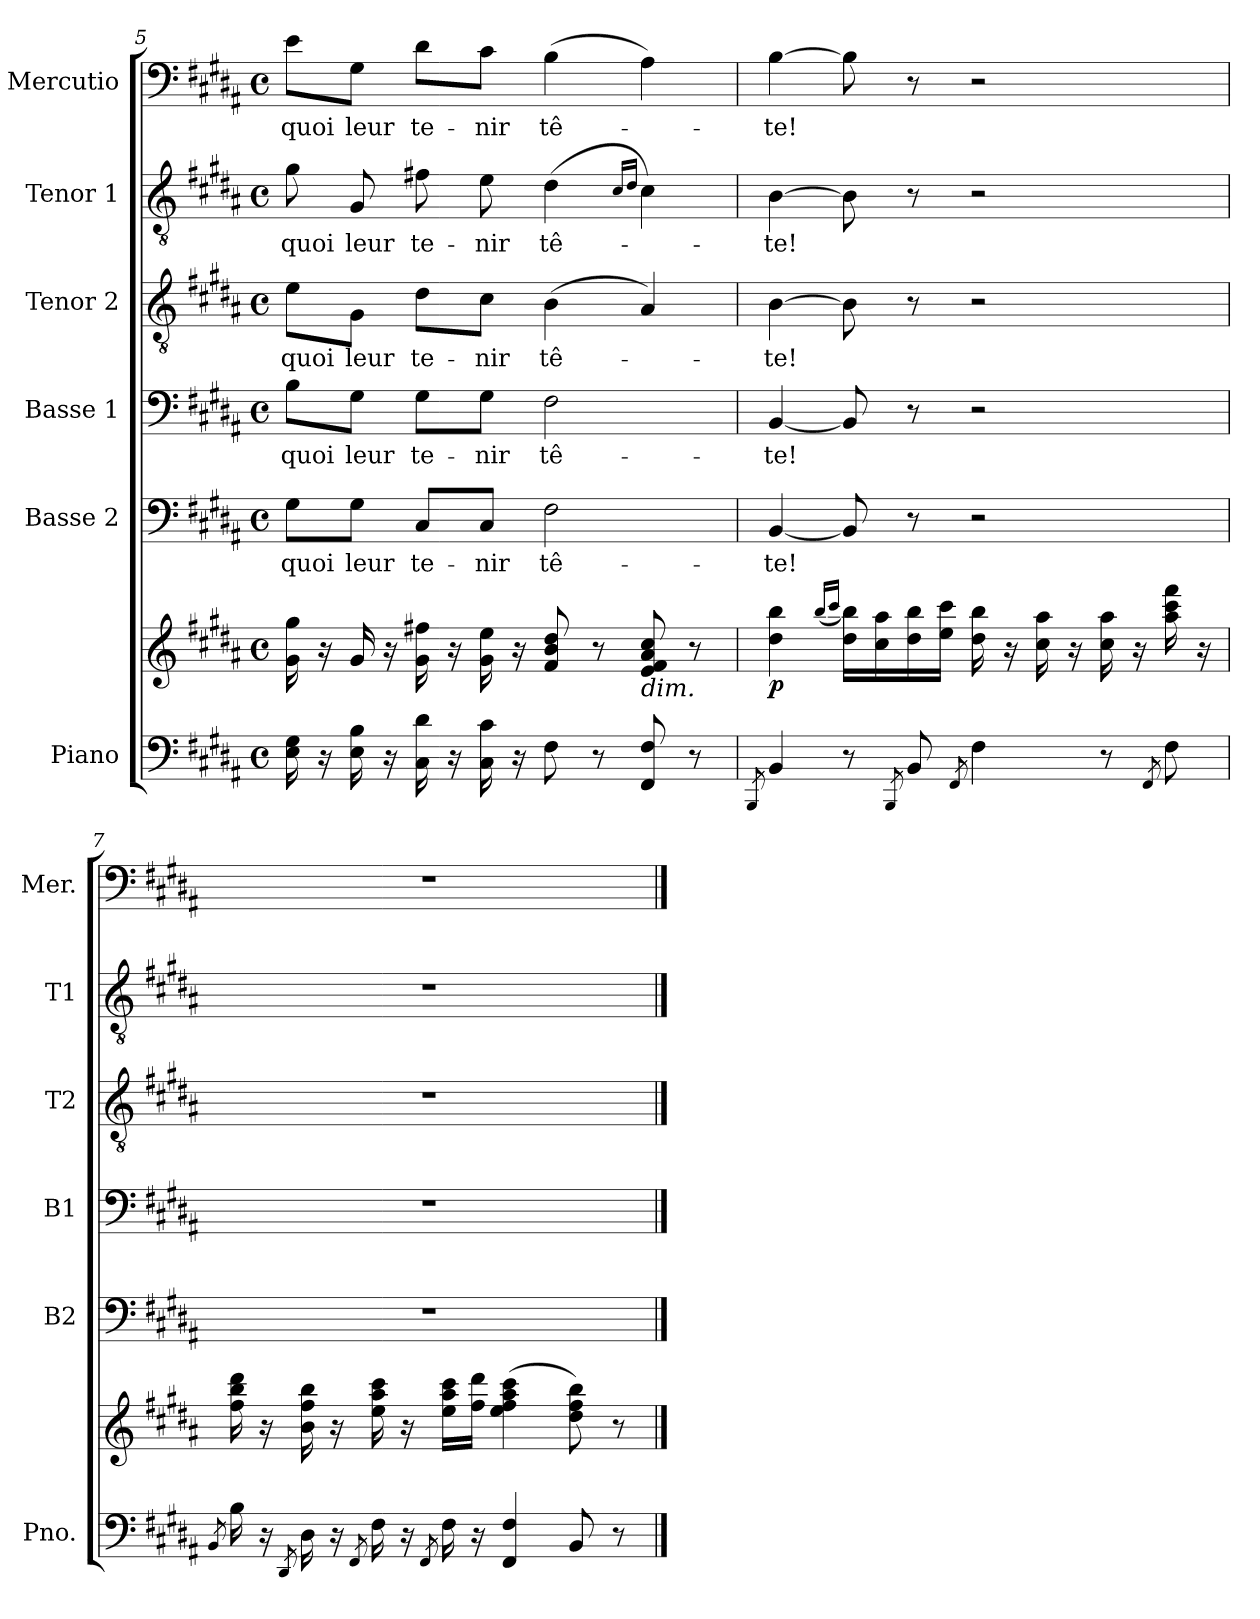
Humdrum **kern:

**kern	**kern	**dynam	**kern	**text	**kern	**text	**kern	**text	**kern	**text	**kern	**text
*part6	*part6	*part6	*part5	*part5	*part4	*part4	*part3	*part3	*part2	*part2	*part1	*part1
*staff7	*staff6	*staff6/7	*staff5	*staff5	*staff4	*staff4	*staff3	*staff3	*staff2	*staff2	*staff1	*staff1
*I"Piano	*	*	*I"Basse 2	*	*I"Basse 1	*	*I"Tenor 2	*	*I"Tenor 1	*	*I"Mercutio	*
*I'Pno.	*	*	*I'B2	*	*I'B1	*	*I'T2	*	*I'T1	*	*I'Mer.	*
!!LO:PB:g=z
*clefF4	*clefG2	*	*clefF4	*	*clefF4	*	*clefGv2	*	*clefGv2	*	*clefF4	*
*k[f#c#g#d#a#]	*k[f#c#g#d#a#]	*	*k[f#c#g#d#a#]	*	*k[f#c#g#d#a#]	*	*k[f#c#g#d#a#]	*	*k[f#c#g#d#a#]	*	*k[f#c#g#d#a#]	*
*M4/4	*M4/4	*	*M4/4	*	*M4/4	*	*M4/4	*	*M4/4	*	*M4/4	*
*met(c)	*met(c)	*	*met(c)	*	*met(c)	*	*met(c)	*	*met(c)	*	*met(c)	*
=5	=5	=5	=5	=5	=5	=5	=5	=5	=5	=5	=5	=5
!	!	!	!	!LO:LY:b	!	!LO:LY:b	!	!LO:LY:b	!	!LO:LY:b	!	!LO:LY:b
16E\ 16G#\	16g#\ 16gg#\	.	8G#\L	quoi	8B\L	quoi	8e\L	quoi	8g#\	quoi	8e\L	quoi
16r	16r	.	.	.	.	.	.	.	.	.	.	.
!	!	!	!	!LO:LY:b	!	!LO:LY:b	!	!LO:LY:b	!	!LO:LY:b	!	!LO:LY:b
16E\ 16B\	16g#/	.	8G#\J	leur	8G#\J	leur	8G#\J	leur	8G#/	leur	8G#\J	leur
16r	16r	.	.	.	.	.	.	.	.	.	.	.
!	!	!	!	!LO:LY:b	!	!LO:LY:b	!	!LO:LY:b	!	!LO:LY:b	!	!LO:LY:b
16C#\ 16d#\	16g#\ 16ff#X\	.	8C#/L	te-	8G#\L	te-	8d#\L	te-	8f#X\	te-	8d#\L	te-
16r	16r	.	.	.	.	.	.	.	.	.	.	.
!	!	!	!	!LO:LY:b	!	!LO:LY:b	!	!LO:LY:b	!	!LO:LY:b	!	!LO:LY:b
16C#\ 16c#\	16g#\ 16ee\	.	8C#/J	-nir	8G#\J	-nir	8c#\J	-nir	8e\	-nir	8c#\J	-nir
16r	16r	.	.	.	.	.	.	.	.	.	.	.
!	!	!	!	!LO:LY:b	!	!LO:LY:b	!	!LO:LY:b	!	!LO:LY:b	!	!LO:LY:b
8F#\	8f#/ 8b/ 8dd#/	.	2F#\	tê-	2F#\	tê-	(>4B\	tê-	(>4d#\	tê-	(>4B\	tê-
8r	8r	.	.	.	.	.	.	.	.	.	.	.
.	.	.	.	.	.	.	.	.	16qc#/LL	.	.	.
.	.	.	.	.	.	.	.	.	16qd#/JJ	.	.	.
!	!LO:TX:b:i:t=dim.	!	!	!	!	!	!	!	!	!	!	!
8FF#/ 8F#/	8e/ 8f#/ 8a#/ 8cc#/	.	.	.	.	.	4A#/)	.	4c#\)	.	4A#\)	.
8r	8r	.	.	.	.	.	.	.	.	.	.	.
=6	=6	=6	=6	=6	=6	=6	=6	=6	=6	=6	=6	=6
8qBBB/	.	.	.	.	.	.	.	.	.	.	.	.
!	!	!LO:DY:b	!	!LO:LY:b	!	!LO:LY:b	!	!LO:LY:b	!	!LO:LY:b	!	!LO:LY:b
4BB/	4dd#\ 4bb\	p	[4BB/	-te!	[4BB/	-te!	[4B\	-te!	[4B\	-te!	[4B\	-te!
.	(<16qbb/LL	.	.	.	.	.	.	.	.	.	.	.
.	16qccc#/JJ	.	.	.	.	.	.	.	.	.	.	.
8r	16dd#\ 16bb\LL)	.	8BB/]	.	8BB/]	.	8B\]	.	8B\]	.	8B\]	.
.	16cc#\ 16aa#\	.	.	.	.	.	.	.	.	.	.	.
8qBBB/	.	.	.	.	.	.	.	.	.	.	.	.
8BB/	16dd#\ 16bb\	.	8r	.	8r	.	8r	.	8r	.	8r	.
.	16ee\ 16ccc#\JJ	.	.	.	.	.	.	.	.	.	.	.
8qFF#/	.	.	.	.	.	.	.	.	.	.	.	.
4F#\	16dd#\ 16bb\	.	2r	.	2r	.	2r	.	2r	.	2r	.
.	16r	.	.	.	.	.	.	.	.	.	.	.
.	16cc#\ 16aa#\	.	.	.	.	.	.	.	.	.	.	.
.	16r	.	.	.	.	.	.	.	.	.	.	.
8r	16cc#\ 16aa#\	.	.	.	.	.	.	.	.	.	.	.
.	16r	.	.	.	.	.	.	.	.	.	.	.
8qFF#/	.	.	.	.	.	.	.	.	.	.	.	.
8F#\	16aa#\ 16ccc#\ 16fff#\	.	.	.	.	.	.	.	.	.	.	.
.	16r	.	.	.	.	.	.	.	.	.	.	.
!!LO:PB:g=z
=7	=7	=7	=7	=7	=7	=7	=7	=7	=7	=7	=7	=7
8qBB/	.	.	.	.	.	.	.	.	.	.	.	.
16B\	16ff#\ 16bb\ 16ddd#\	.	1r	.	1r	.	1r	.	1r	.	1r	.
16r	16r	.	.	.	.	.	.	.	.	.	.	.
8qDD#/	.	.	.	.	.	.	.	.	.	.	.	.
16D#\	16b\ 16ff#\ 16bb\	.	.	.	.	.	.	.	.	.	.	.
16r	16r	.	.	.	.	.	.	.	.	.	.	.
8qFF#/	.	.	.	.	.	.	.	.	.	.	.	.
16F#\	16ee\ 16aa#\ 16ccc#\	.	.	.	.	.	.	.	.	.	.	.
16r	16r	.	.	.	.	.	.	.	.	.	.	.
8qFF#/	.	.	.	.	.	.	.	.	.	.	.	.
16F#\	16ee\ 16aa#\ 16ccc#\LL	.	.	.	.	.	.	.	.	.	.	.
16r	16ff#\ 16ddd#\JJ	.	.	.	.	.	.	.	.	.	.	.
4FF#/ 4F#/	(>4ee\ 4ff#\ 4aa#\ 4ccc#\	.	.	.	.	.	.	.	.	.	.	.
8BB/	8dd#\ 8ff#\ 8bb\)	.	.	.	.	.	.	.	.	.	.	.
8r	8r	.	.	.	.	.	.	.	.	.	.	.
==	==	==	==	==	==	==	==	==	==	==	==	==
*-	*-	*-	*-	*-	*-	*-	*-	*-	*-	*-	*-	*-
